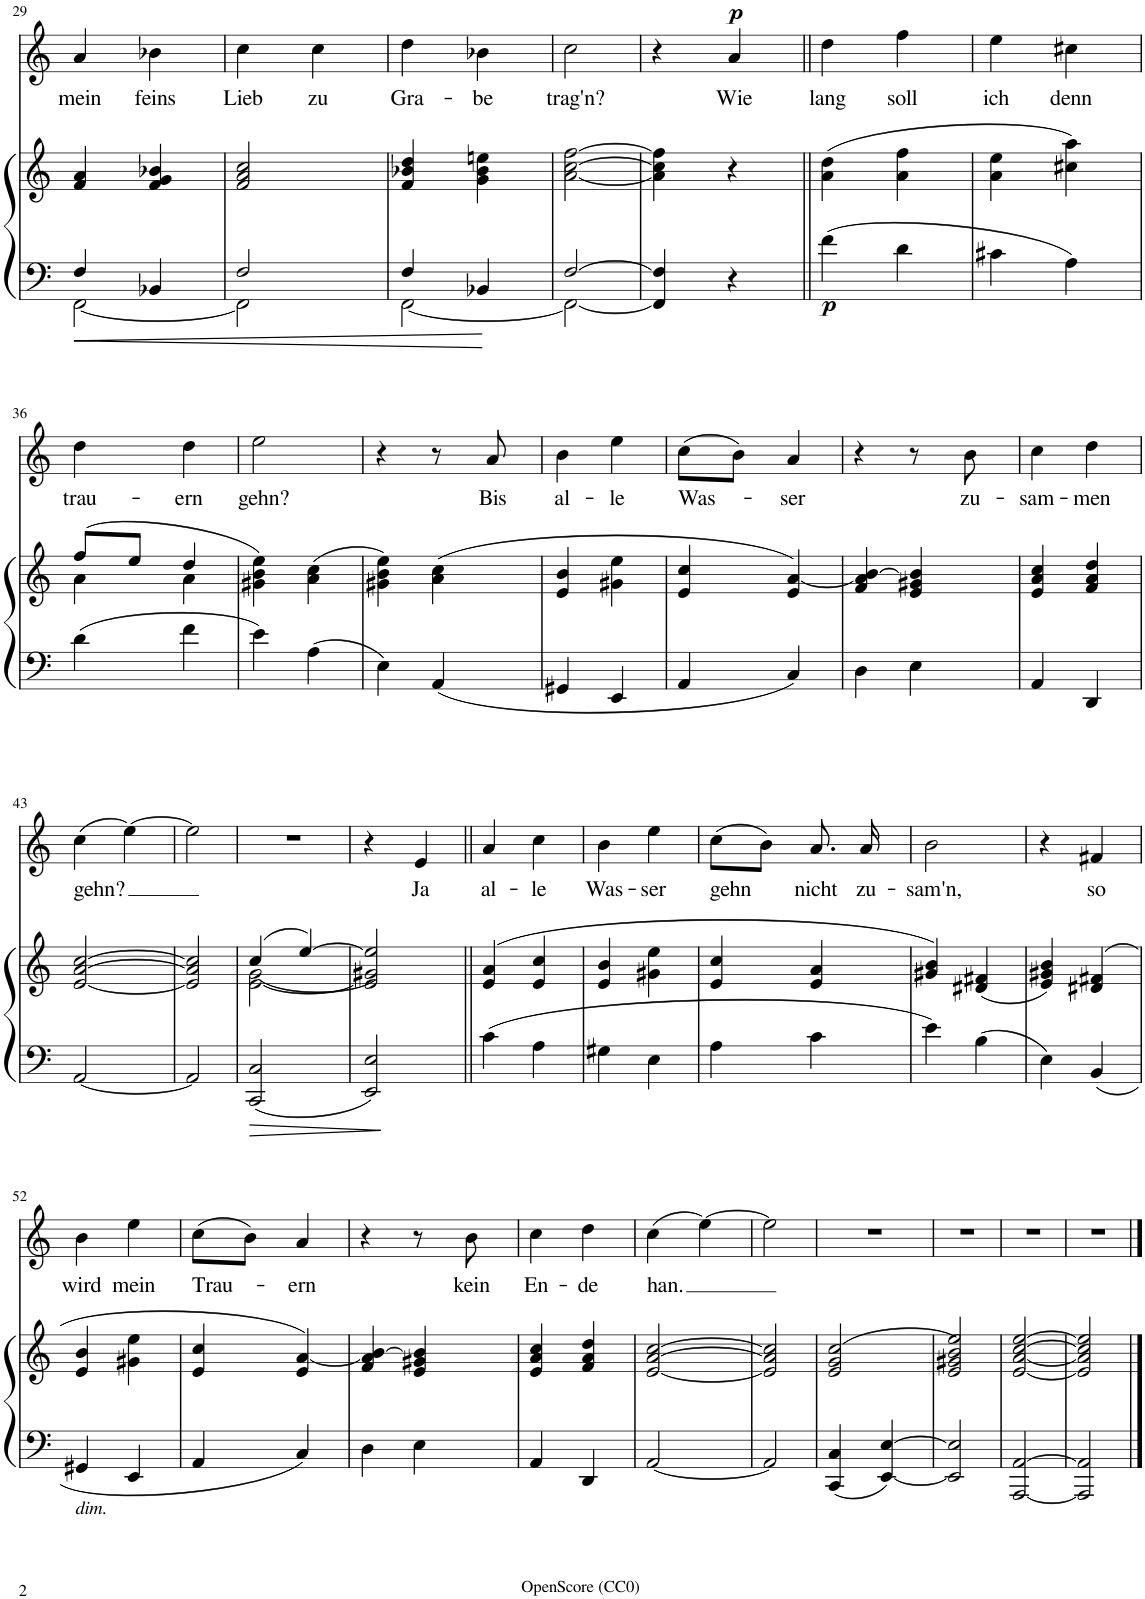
**kern	**kern	**dynam	**kern	**text	**dynam
*part2	*part2	*part2	*part1	*part1	*part1
*staff3	*staff2	*staff2/3	*staff1	*staff1	*staff1
*I"Pianoforte	*	*	*I"Singstimme Voice	*	*
*I'Pno	*	*	*	*	*
!!LO:PB:g=z
*clefF4	*clefG2	*	*clefG2	*	*
*k[]	*k[]	*	*k[]	*	*
*M2/4	*M2/4	*	*M2/4	*	*
=29	=29	=29	=29	=29	=29
*^	*	*	*	*	*
!	!	!	!	!	!LO:LY:b	!
4F/	[2FF\	4f/ 4a/	.	4a/	mein	.
!	!	!	!	!	!LO:LY:b	!
4BB-X/	.	4f/ 4g/ 4b-X/	.	4b-X\	feins	.
=30	=30	=30	=30	=30	=30	=30
!	!	!	!	!	!LO:LY:b	!
2F/	2FF\]	2f/ 2a/ 2cc/	.	4cc\	Lieb	.
!	!	!	!	!	!LO:LY:b	!
.	.	.	.	4cc\	zu	.
=31	=31	=31	=31	=31	=31	=31
!	!	!	!	!	!LO:LY:b	!
4F/	[2FF\	4f/ 4b-X/ 4dd/	.	4dd\	Gra-	.
!	!	!	!	!	!LO:LY:b	!
4BB-X/	.	4g\ 4b-\ 4een\	.	4b-X\	-be	.
=32	=32	=32	=32	=32	=32	=32
!	!	!	!	!	!LO:LY:b	!
[2F/	2FF\_	[2a\ [2cc\ [2ff\	.	2cc\	trag'n?	.
*v	*v	*	*	*	*	*
=33	=33	=33	=33	=33	=33
4FF/] 4F/]	4a\] 4cc\] 4ff\]	.	4r	.	.
!	!	!	!	!LO:LY:b	!LO:DY:a
4r	4r	.	4a/	Wie	p
=34||	=34||	=34||	=34||	=34||	=34||
!	!	!LO:DY:b=2	!	!LO:LY:b	!
4f\	(4a\ 4dd\	p	4dd\	lang	.
!	!	!	!	!LO:LY:b	!
4d\	4a\ 4ff\	.	4ff\	soll	.
=35	=35	=35	=35	=35	=35
!	!	!	!	!LO:LY:b	!
4c#X\	4a\ 4ee\	.	4ee\	ich	.
!	!	!	!	!LO:LY:b	!
4A\	4cc#X\ 4aa\)	.	4cc#X\	denn	.
!!LO:LB:g=z
=36	=36	=36	=36	=36	=36
*	*^	*	*	*	*
!	!	!	!	!	!LO:LY:b	!
4d\	(8ff/L	4a\	.	4dd\	trau-	.
.	8ee/J	.	.	.	.	.
!	!	!	!	!	!LO:LY:b	!
4f\	4dd/	4a\	.	4dd\	-ern	.
=37	=37	=37	=37	=37	=37	=37
!	!	!	!	!	!LO:LY:b	!
*	*v	*v	*	*	*	*
4e\	4g#X\ 4b\ 4ee\)	.	2ee\	gehn?	.
4A\	(4a\ 4cc\	.	.	.	.
=38	=38	=38	=38	=38	=38
4E\	4g#X\ 4b\ 4ee\)	.	4r	.	.
4AA/	(4a\ 4cc\	.	8r	.	.
!	!	!	!	!LO:LY:b	!
.	.	.	8a/	Bis	.
=39	=39	=39	=39	=39	=39
!	!	!	!	!LO:LY:b	!
4GG#X/	4e/ 4b/	.	4b\	al-	.
!	!	!	!	!LO:LY:b	!
4EE/	4g#X\ 4ee\	.	4ee\	-le	.
=40	=40	=40	=40	=40	=40
!	!	!	!	!LO:LY:b	!
4AA/	4e/ 4cc/	.	(8cc\L	Was-	.
.	.	.	8b\J)	.	.
!	!	!	!	!LO:LY:b	!
4C/	4e/ [<4a/)	.	4a/	-ser	.
=41	=41	=41	=41	=41	=41
4D\	4f/ 4a/] [4b/	.	4r	.	.
4E\	4e/ 4g#X/ 4b/]	.	8r	.	.
!	!	!	!	!LO:LY:b	!
.	.	.	8b\	zu-	.
=42	=42	=42	=42	=42	=42
!	!	!	!	!LO:LY:b	!
4AA/	4e/ 4a/ 4cc/	.	4cc\	-sam-	.
!	!	!	!	!LO:LY:b	!
4DD/	4f/ 4a/ 4dd/	.	4dd\	-men	.
!!LO:LB:g=z
=43	=43	=43	=43	=43	=43
!	!	!	!	!LO:LY:b	!
[2AA/	[2e/ [>2a/ [2cc/	.	(4cc\	gehn?	.
.	.	.	[4ee\)	.	.
=44	=44	=44	=44	=44	=44
2AA/]	2e/] 2a/] 2cc/]	.	2ee\]	.	.
=45	=45	=45	=45	=45	=45
*	*^	*	*	*	*
2CC/ 2C/	(4cc/	([2e\ 2g\	.	2r	.	.
.	[4ee/)	.	.	.	.	.
=46	=46	=46	=46	=46	=46	=46
2EE/ 2E/	2ryy	2e/] 2g#X/ 2ee/])	.	4r	.	.
!	!	!	!	!	!LO:LY:b	!
.	.	.	.	4e/	Ja	.
*	*v	*v	*	*	*	*
=47||	=47||	=47||	=47||	=47||	=47||
!	!	!	!	!LO:LY:b	!
4c\	(4e/ 4a/	.	4a/	al-	.
!	!	!	!	!LO:LY:b	!
4A\	4e/ 4cc/	.	4cc\	-le	.
=48	=48	=48	=48	=48	=48
!	!	!	!	!LO:LY:b	!
4G#X\	4e/ 4b/	.	4b\	Was-	.
!	!	!	!	!LO:LY:b	!
4E\	4g#X\ 4ee\	.	4ee\	-ser	.
=49	=49	=49	=49	=49	=49
!	!	!	!	!LO:LY:b	!
4A\	4e/ 4cc/	.	(8cc\L	gehn	.
.	.	.	8b\J)	.	.
!	!	!	!	!LO:LY:b	!
4c\	4e/ 4a/	.	8.a/	nicht	.
!	!	!	!	!LO:LY:b	!
.	.	.	16a/	zu-	.
=50	=50	=50	=50	=50	=50
!	!	!	!	!LO:LY:b	!
4e\	4g#X/ 4b/)	.	2b\	-sam'n,	.
4B\	(4d#X/ 4f#X/	.	.	.	.
=51	=51	=51	=51	=51	=51
4E\	4e/ 4g#X/ 4b/)	.	4r	.	.
!	!	!	!	!LO:LY:b	!
4BB/	(4d#X/ 4f#X/	.	4f#X/	so	.
!!LO:LB:g=z
=52	=52	=52	=52	=52	=52
!LO:TX:b:i:t=dim.	!	!	!	!	!
!	!	!	!	!LO:LY:b	!
4GG#X/	4e/ 4b/	.	4b\	wird	.
!	!	!	!	!LO:LY:b	!
4EE/	4g#X\ 4ee\	.	4ee\	mein	.
=53	=53	=53	=53	=53	=53
!	!	!	!	!LO:LY:b	!
4AA/	4e/ 4cc/	.	(8cc\L	Trau-	.
.	.	.	8b\J)	.	.
!	!	!	!	!LO:LY:b	!
4C/	4e/ [<4a/)	.	4a/	-ern	.
=54	=54	=54	=54	=54	=54
4D\	4f/ 4a/] [4b/	.	4r	.	.
4E\	4e/ 4g#X/ 4b/]	.	8r	.	.
!	!	!	!	!LO:LY:b	!
.	.	.	8b\	kein	.
=55	=55	=55	=55	=55	=55
!	!	!	!	!LO:LY:b	!
4AA/	4e/ 4a/ 4cc/	.	4cc\	En-	.
!	!	!	!	!LO:LY:b	!
4DD/	4f/ 4a/ 4dd/	.	4dd\	-de	.
=56	=56	=56	=56	=56	=56
!	!	!	!	!LO:LY:b	!
[2AA/	[2e/ [>2a/ [2cc/	.	(4cc\	han.	.
.	.	.	[4ee\)	.	.
=57	=57	=57	=57	=57	=57
2AA/]	2e/] 2a/] 2cc/]	.	2ee\]	.	.
=58	=58	=58	=58	=58	=58
4CC/ 4C/	(>2e/ 2g/ 2cc/	.	2r	.	.
[4EE/ [4E/	.	.	.	.	.
=59	=59	=59	=59	=59	=59
2EE/] 2E/]	2e/ 2g#X/ 2b/ 2ee/)	.	2r	.	.
=60	=60	=60	=60	=60	=60
[2AAA/ [2AA/	[2e/ [2a/ [2cc/ [2ee/	.	2r	.	.
=61	=61	=61	=61	=61	=61
2AAA/] 2AA/]	2e/] 2a/] 2cc/] 2ee/]	.	2r	.	.
==	==	==	==	==	==
*-	*-	*-	*-	*-	*-
